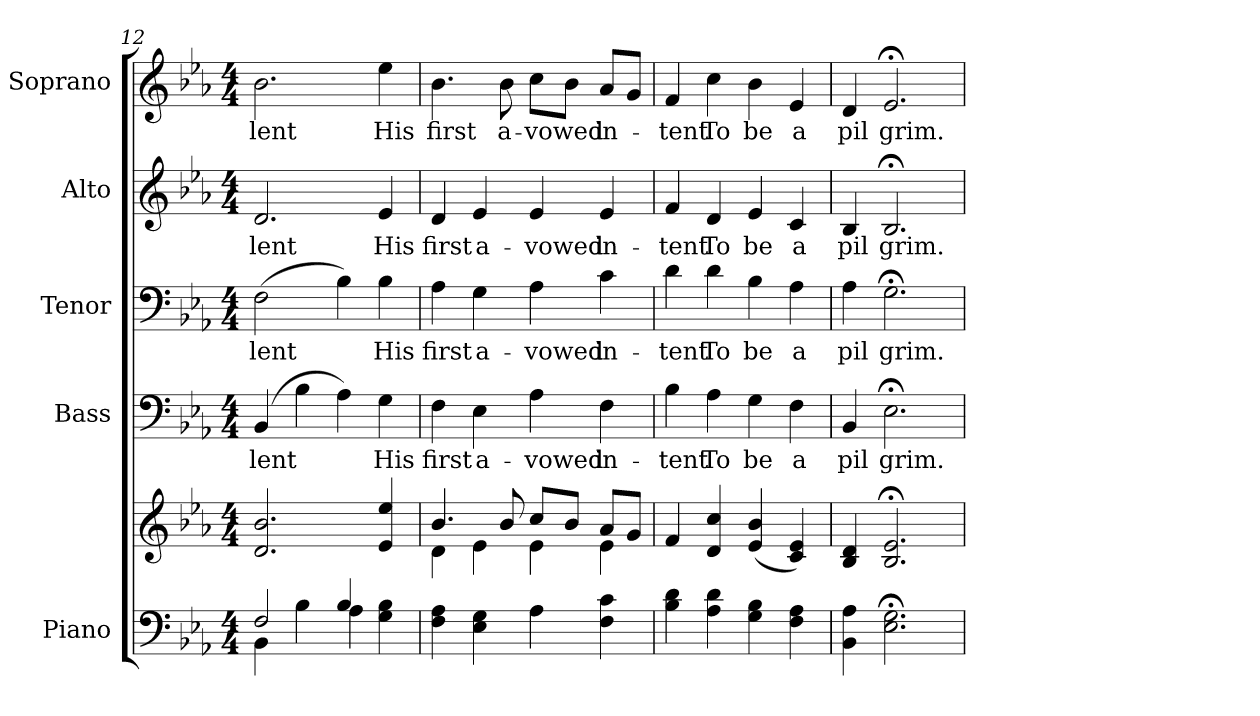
**kern	**kern	**kern	**text	**kern	**text	**kern	**text	**kern	**text
*part5	*part5	*part4	*part4	*part3	*part3	*part2	*part2	*part1	*part1
*staff6	*staff5	*staff4	*staff4	*staff3	*staff3	*staff2	*staff2	*staff1	*staff1
*I"Piano	*	*I"Bass	*	*I"Tenor	*	*I"Alto	*	*I"Soprano	*
*I'Pno.	*	*I'B.	*	*I'T.	*	*I'A.	*	*I'S.	*
*clefF4	*clefG2	*clefF4	*	*clefF4	*	*clefG2	*	*clefG2	*
*k[b-e-a-]	*k[b-e-a-]	*k[b-e-a-]	*	*k[b-e-a-]	*	*k[b-e-a-]	*	*k[b-e-a-]	*
*E-:	*E-:	*E-:	*	*E-:	*	*E-:	*	*E-:	*
*M4/4	*M4/4	*M4/4	*	*M4/4	*	*M4/4	*	*M4/4	*
=12	=12	=12	=12	=12	=12	=12	=12	=12	=12
*^	*	*	*	*	*	*	*	*	*
!	!	!	!	!LO:LY:b:color=#000000	!	!	!	!	!	!
!	!	!	!	!	!	!LO:LY:b:color=#000000	!	!	!	!
!	!	!	!	!	!	!	!	!LO:LY:b:color=#000000	!	!
!	!	!	!	!	!	!	!	!	!	!LO:LY:b:color=#000000
2Fi/	4BB-i\	2.di/ 2.b-i	(4BB-i/	-lent	(2Fi\	-lent	2.di/	-lent	2.b-i\	-lent
.	4B-i\	.	4B-i\	.	.	.	.	.	.	.
4B-i/	4A-i\	.	4A-i\)	.	4B-i\)	.	.	.	.	.
!	!	!	!	!LO:LY:b:color=#000000	!	!	!	!	!	!
!	!	!	!	!	!	!LO:LY:b:color=#000000	!	!	!	!
!	!	!	!	!	!	!	!	!LO:LY:b:color=#000000	!	!
!	!	!	!	!	!	!	!	!	!	!LO:LY:b:color=#000000
4Gi\ 4B-i	4ryy	4e-i/ 4ee-i	4Gi\	His	4B-i\	His	4e-i/	His	4ee-i\	His
*v	*v	*	*	*	*	*	*	*	*	*
!!LO:PB:g=z
=13	=13	=13	=13	=13	=13	=13	=13	=13	=13
*	*^	*	*	*	*	*	*	*	*
*^	*	*	*	*	*	*	*	*	*	*
!	!	!	!	!	!LO:LY:b:color=#000000	!	!	!	!	!	!
*v	*v	*	*	*	*	*	*	*	*	*	*
*^	*	*	*	*	*	*	*	*	*	*
!	!	!	!	!	!	!	!LO:LY:b:color=#000000	!	!	!	!
*v	*v	*	*	*	*	*	*	*	*	*	*
*^	*	*	*	*	*	*	*	*	*	*
!	!	!	!	!	!	!	!	!	!LO:LY:b:color=#000000	!	!
*v	*v	*	*	*	*	*	*	*	*	*	*
*^	*	*	*	*	*	*	*	*	*	*
!	!	!	!	!	!	!	!	!	!	!	!LO:LY:b:color=#000000
*v	*v	*	*	*	*	*	*	*	*	*	*
4Fi\ 4A-i	4.b-i/	4di\	4Fi\	first	4A-i\	first	4di/	first	4.b-i\	first
!	!	!	!	!LO:LY:b:color=#000000	!	!	!	!	!	!
!	!	!	!	!	!	!LO:LY:b:color=#000000	!	!	!	!
!	!	!	!	!	!	!	!	!LO:LY:b:color=#000000	!	!
4E-i\ 4Gi	.	4e-i\	4E-i\	a-	4Gi\	a-	4e-i/	a-	.	.
!	!	!	!	!	!	!	!	!	!	!LO:LY:b:color=#000000
.	8b-i/	.	.	.	.	.	.	.	8b-i\	a-
!	!	!	!	!LO:LY:b:color=#000000	!	!	!	!	!	!
!	!	!	!	!	!	!LO:LY:b:color=#000000	!	!	!	!
!	!	!	!	!	!	!	!	!LO:LY:b:color=#000000	!	!
!	!	!	!	!	!	!	!	!	!	!LO:LY:b:color=#000000
4A-i\	8cci/L	4e-i\	4A-i\	-vowed	4A-i\	-vowed	4e-i/	-vowed	8cci\L	-vowed
.	8b-i/J	.	.	.	.	.	.	.	8b-i\J	.
!	!	!	!	!LO:LY:b:color=#000000	!	!	!	!	!	!
!	!	!	!	!	!	!LO:LY:b:color=#000000	!	!	!	!
!	!	!	!	!	!	!	!	!LO:LY:b:color=#000000	!	!
!	!	!	!	!	!	!	!	!	!	!LO:LY:b:color=#000000
4Fi\ 4ci	8a-i/L	4e-i\	4Fi\	in-	4ci\	in-	4e-i/	in-	8a-i/L	in-
.	8gi/J	.	.	.	.	.	.	.	8gi/J	.
*	*v	*v	*	*	*	*	*	*	*	*
=14	=14	=14	=14	=14	=14	=14	=14	=14	=14
!	!	!	!LO:LY:b:color=#000000	!	!	!	!	!	!
!	!	!	!	!	!LO:LY:b:color=#000000	!	!	!	!
!	!	!	!	!	!	!	!LO:LY:b:color=#000000	!	!
!	!	!	!	!	!	!	!	!	!LO:LY:b:color=#000000
4B-i\ 4di	4fi/	4B-i\	-tent	4di\	-tent	4fi/	-tent	4fi/	-tent
!	!	!	!LO:LY:b:color=#000000	!	!	!	!	!	!
!	!	!	!	!	!LO:LY:b:color=#000000	!	!	!	!
!	!	!	!	!	!	!	!LO:LY:b:color=#000000	!	!
!	!	!	!	!	!	!	!	!	!LO:LY:b:color=#000000
4A-i\ 4di	4di/ 4cci	4A-i\	To	4di\	To	4di/	To	4cci\	To
!	!	!	!LO:LY:b:color=#000000	!	!	!	!	!	!
!	!	!	!	!	!LO:LY:b:color=#000000	!	!	!	!
!	!	!	!	!	!	!	!LO:LY:b:color=#000000	!	!
!	!	!	!	!	!	!	!	!	!LO:LY:b:color=#000000
4Gi\ 4B-i	(4e-i/ 4b-i	4Gi\	be	4B-i\	be	4e-i/	be	4b-i\	be
!	!	!	!LO:LY:b:color=#000000	!	!	!	!	!	!
!	!	!	!	!	!LO:LY:b:color=#000000	!	!	!	!
!	!	!	!	!	!	!	!LO:LY:b:color=#000000	!	!
!	!	!	!	!	!	!	!	!	!LO:LY:b:color=#000000
4Fi\ 4A-i	4ci/ 4e-i)	4Fi\	a	4A-i\	a	4ci/	a	4e-i/	a
!!LO:PB:g=z
=15	=15	=15	=15	=15	=15	=15	=15	=15	=15
!	!	!	!LO:LY:b:color=#000000	!	!	!	!	!	!
!	!	!	!	!	!LO:LY:b:color=#000000	!	!	!	!
!	!	!	!	!	!	!	!LO:LY:b:color=#000000	!	!
!	!	!	!	!	!	!	!	!	!LO:LY:b:color=#000000
4BB-i\ 4A-i	4B-i/ 4di	4BB-i/	pil	4A-i\	pil	4B-i/	pil	4di/	pil
!	!	!	!LO:LY:b:color=#000000	!	!	!	!	!	!
!	!	!	!	!	!LO:LY:b:color=#000000	!	!	!	!
!	!	!	!	!	!	!	!LO:LY:b:color=#000000	!	!
!	!	!	!	!	!	!	!	!	!LO:LY:b:color=#000000
2.E-i\; 2.Gi;	2.B-i/; 2.e-i;	2.E-;i\	grim.	2.G;i\	grim.	2.B-;i/	grim.	2.e-;i/	grim.
=	=	=	=	=	=	=	=	=	=
*-	*-	*-	*-	*-	*-	*-	*-	*-	*-
